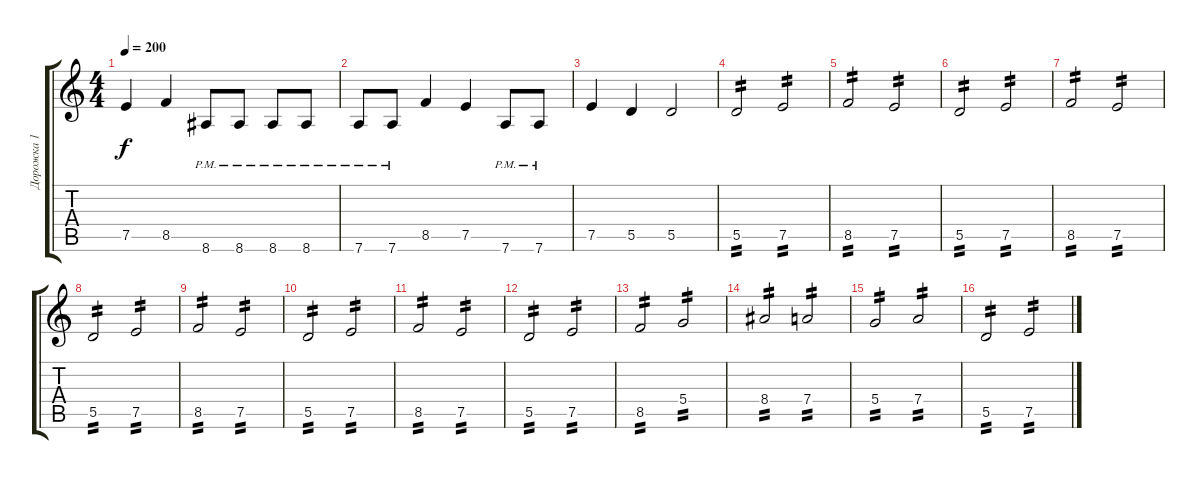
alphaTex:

\track ("Дорожка 1" "Дорожка 1") {instrument overdrivenguitar}
\staff {score tabs}
\tuning (E4 B3 G3 D3 A2 D2) {hide}
\ts (4 4)
\tempo 200
\clef g2
\ks c
7.5.4{dy f} 8.5.4 8.6{pm}.8 8.6{pm}.8 8.6{pm}.8 8.6{pm}.8 |
7.6{pm}.8 7.6{pm}.8 8.5.4 7.5.4 7.6{pm}.8 7.6{pm}.8 |
7.5.4 5.5.4 5.5.2 |
5.5.2{tp 2 volume 16} 7.5.2{tp 2} |
8.5.2{tp 2} 7.5.2{tp 2} |
5.5.2{tp 2} 7.5.2{tp 2} |
8.5.2{tp 2} 7.5.2{tp 2} |
5.5.2{tp 2 volume 16} 7.5.2{tp 2} |
8.5.2{tp 2} 7.5.2{tp 2} |
5.5.2{tp 2} 7.5.2{tp 2} |
8.5.2{tp 2} 7.5.2{tp 2} |
5.5.2{tp 2} 7.5.2{tp 2} |
8.5.2{tp 2} 5.4.2{tp 2} |
8.4.2{tp 2} 7.4.2{tp 2} |
5.4.2{tp 2} 7.4.2{tp 2} |
5.5.2{tp 2} 7.5.2{tp 2}
